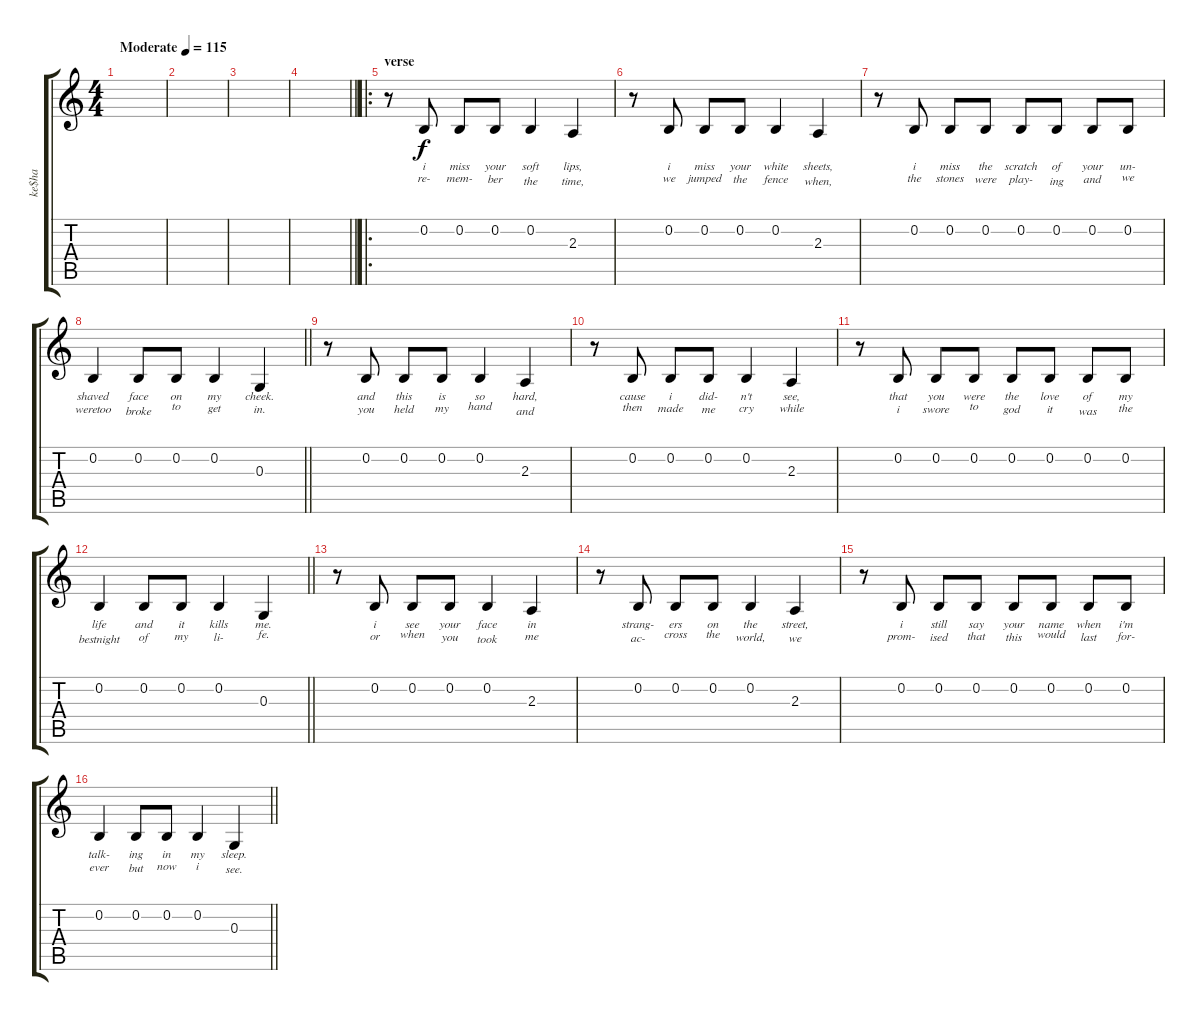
\track ("ke$ha" "ke$ha") {instrument electricpiano2}
\staff {score tabs}
\tuning (E4 B3 G3 D3 A2 E2) {hide}
\ts (4 4)
\tempo (115 "Moderate")
\clef g2
\ks c
|
|
|
\barLineRight lightlight
|
\ro
\section ("" "verse")
r.8 0.2.8{lyrics (0 "i") lyrics (1 "re-") lyrics (2 "") lyrics (3 "") lyrics (4 "")} 0.2.8{lyrics (0 "miss") lyrics (1 "mem-") lyrics (2 "") lyrics (3 "") lyrics (4 "")} 0.2.8{lyrics (0 "your") lyrics (1 "ber") lyrics (2 "") lyrics (3 "") lyrics (4 "")} 0.2.4{lyrics (0 "soft") lyrics (1 "the") lyrics (2 "") lyrics (3 "") lyrics (4 "")} 2.3.4{lyrics (0 "lips,") lyrics (1 "time,") lyrics (2 "") lyrics (3 "") lyrics (4 "")} |
r.8 0.2.8{lyrics (0 "i") lyrics (1 "we") lyrics (2 "") lyrics (3 "") lyrics (4 "")} 0.2.8{lyrics (0 "miss") lyrics (1 "jumped") lyrics (2 "") lyrics (3 "") lyrics (4 "")} 0.2.8{lyrics (0 "your") lyrics (1 "the") lyrics (2 "") lyrics (3 "") lyrics (4 "")} 0.2.4{lyrics (0 "white") lyrics (1 "fence") lyrics (2 "") lyrics (3 "") lyrics (4 "")} 2.3.4{lyrics (0 "sheets,") lyrics (1 "when,") lyrics (2 "") lyrics (3 "") lyrics (4 "")} |
r.8 0.2.8{lyrics (0 "i") lyrics (1 "the") lyrics (2 "") lyrics (3 "") lyrics (4 "")} 0.2.8{lyrics (0 "miss") lyrics (1 "stones") lyrics (2 "") lyrics (3 "") lyrics (4 "")} 0.2.8{lyrics (0 "the") lyrics (1 "were") lyrics (2 "") lyrics (3 "") lyrics (4 "")} 0.2.8{lyrics (0 "scratch") lyrics (1 "play-") lyrics (2 "") lyrics (3 "") lyrics (4 "")} 0.2.8{lyrics (0 "of") lyrics (1 "ing") lyrics (2 "") lyrics (3 "") lyrics (4 "")} 0.2.8{lyrics (0 "your") lyrics (1 "and") lyrics (2 "") lyrics (3 "") lyrics (4 "")} 0.2.8{lyrics (0 "un-") lyrics (1 "we") lyrics (2 "") lyrics (3 "") lyrics (4 "")} |
\barLineRight lightlight
0.2.4{lyrics (0 "shaved") lyrics (1 "weretoo") lyrics (2 "") lyrics (3 "") lyrics (4 "")} 0.2.8{lyrics (0 "face") lyrics (1 "broke") lyrics (2 "") lyrics (3 "") lyrics (4 "")} 0.2.8{lyrics (0 "on") lyrics (1 "to") lyrics (2 "") lyrics (3 "") lyrics (4 "")} 0.2.4{lyrics (0 "my") lyrics (1 "get") lyrics (2 "") lyrics (3 "") lyrics (4 "")} 0.3.4{lyrics (0 "cheek.") lyrics (1 "in.") lyrics (2 "") lyrics (3 "") lyrics (4 "")} |
r.8 0.2.8{lyrics (0 "and") lyrics (1 "you") lyrics (2 "") lyrics (3 "") lyrics (4 "")} 0.2.8{lyrics (0 "this") lyrics (1 "held") lyrics (2 "") lyrics (3 "") lyrics (4 "")} 0.2.8{lyrics (0 "is") lyrics (1 "my") lyrics (2 "") lyrics (3 "") lyrics (4 "")} 0.2.4{lyrics (0 "so") lyrics (1 "hand") lyrics (2 "") lyrics (3 "") lyrics (4 "")} 2.3.4{lyrics (0 "hard,") lyrics (1 "and") lyrics (2 "") lyrics (3 "") lyrics (4 "")} |
r.8 0.2.8{lyrics (0 "cause") lyrics (1 "then") lyrics (2 "") lyrics (3 "") lyrics (4 "")} 0.2.8{lyrics (0 "i") lyrics (1 "made") lyrics (2 "") lyrics (3 "") lyrics (4 "")} 0.2.8{lyrics (0 "did-") lyrics (1 "me") lyrics (2 "") lyrics (3 "") lyrics (4 "")} 0.2.4{lyrics (0 "n't") lyrics (1 "cry") lyrics (2 "") lyrics (3 "") lyrics (4 "")} 2.3.4{lyrics (0 "see,") lyrics (1 "while") lyrics (2 "") lyrics (3 "") lyrics (4 "")} |
r.8 0.2.8{lyrics (0 "that") lyrics (1 "i") lyrics (2 "") lyrics (3 "") lyrics (4 "")} 0.2.8{lyrics (0 "you") lyrics (1 "swore") lyrics (2 "") lyrics (3 "") lyrics (4 "")} 0.2.8{lyrics (0 "were") lyrics (1 "to") lyrics (2 "") lyrics (3 "") lyrics (4 "")} 0.2.8{lyrics (0 "the") lyrics (1 "god") lyrics (2 "") lyrics (3 "") lyrics (4 "")} 0.2.8{lyrics (0 "love") lyrics (1 "it") lyrics (2 "") lyrics (3 "") lyrics (4 "")} 0.2.8{lyrics (0 "of") lyrics (1 "was") lyrics (2 "") lyrics (3 "") lyrics (4 "")} 0.2.8{lyrics (0 "my") lyrics (1 "the") lyrics (2 "") lyrics (3 "") lyrics (4 "")} |
\barLineRight lightlight
0.2.4{lyrics (0 "life") lyrics (1 "bestnight") lyrics (2 "") lyrics (3 "") lyrics (4 "")} 0.2.8{lyrics (0 "and") lyrics (1 "of") lyrics (2 "") lyrics (3 "") lyrics (4 "")} 0.2.8{lyrics (0 "it") lyrics (1 "my") lyrics (2 "") lyrics (3 "") lyrics (4 "")} 0.2.4{lyrics (0 "kills") lyrics (1 "li-") lyrics (2 "") lyrics (3 "") lyrics (4 "")} 0.3.4{lyrics (0 "me.") lyrics (1 "fe.") lyrics (2 "") lyrics (3 "") lyrics (4 "")} |
r.8 0.2.8{lyrics (0 "i") lyrics (1 "or") lyrics (2 "") lyrics (3 "") lyrics (4 "")} 0.2.8{lyrics (0 "see") lyrics (1 "when") lyrics (2 "") lyrics (3 "") lyrics (4 "")} 0.2.8{lyrics (0 "your") lyrics (1 "you") lyrics (2 "") lyrics (3 "") lyrics (4 "")} 0.2.4{lyrics (0 "face") lyrics (1 "took") lyrics (2 "") lyrics (3 "") lyrics (4 "")} 2.3.4{lyrics (0 "in") lyrics (1 "me") lyrics (2 "") lyrics (3 "") lyrics (4 "")} |
r.8 0.2.8{lyrics (0 "strang-") lyrics (1 "ac-") lyrics (2 "") lyrics (3 "") lyrics (4 "")} 0.2.8{lyrics (0 "ers") lyrics (1 "cross") lyrics (2 "") lyrics (3 "") lyrics (4 "")} 0.2.8{lyrics (0 "on") lyrics (1 "the") lyrics (2 "") lyrics (3 "") lyrics (4 "")} 0.2.4{lyrics (0 "the") lyrics (1 "world,") lyrics (2 "") lyrics (3 "") lyrics (4 "")} 2.3.4{lyrics (0 "street,") lyrics (1 "we") lyrics (2 "") lyrics (3 "") lyrics (4 "")} |
r.8 0.2.8{lyrics (0 "i") lyrics (1 "prom-") lyrics (2 "") lyrics (3 "") lyrics (4 "")} 0.2.8{lyrics (0 "still") lyrics (1 "ised") lyrics (2 "") lyrics (3 "") lyrics (4 "")} 0.2.8{lyrics (0 "say") lyrics (1 "that") lyrics (2 "") lyrics (3 "") lyrics (4 "")} 0.2.8{lyrics (0 "your") lyrics (1 "this") lyrics (2 "") lyrics (3 "") lyrics (4 "")} 0.2.8{lyrics (0 "name") lyrics (1 "would") lyrics (2 "") lyrics (3 "") lyrics (4 "")} 0.2.8{lyrics (0 "when") lyrics (1 "last") lyrics (2 "") lyrics (3 "") lyrics (4 "")} 0.2.8{lyrics (0 "i'm") lyrics (1 "for-") lyrics (2 "") lyrics (3 "") lyrics (4 "")} |
\barLineRight lightlight
0.2.4{lyrics (0 "talk-") lyrics (1 "ever") lyrics (2 "") lyrics (3 "") lyrics (4 "")} 0.2.8{lyrics (0 "ing") lyrics (1 "but") lyrics (2 "") lyrics (3 "") lyrics (4 "")} 0.2.8{lyrics (0 "in") lyrics (1 "now") lyrics (2 "") lyrics (3 "") lyrics (4 "")} 0.2.4{lyrics (0 "my") lyrics (1 "i") lyrics (2 "") lyrics (3 "") lyrics (4 "")} 0.3.4{lyrics (0 "sleep.") lyrics (1 "see.") lyrics (2 "") lyrics (3 "") lyrics (4 "")}
